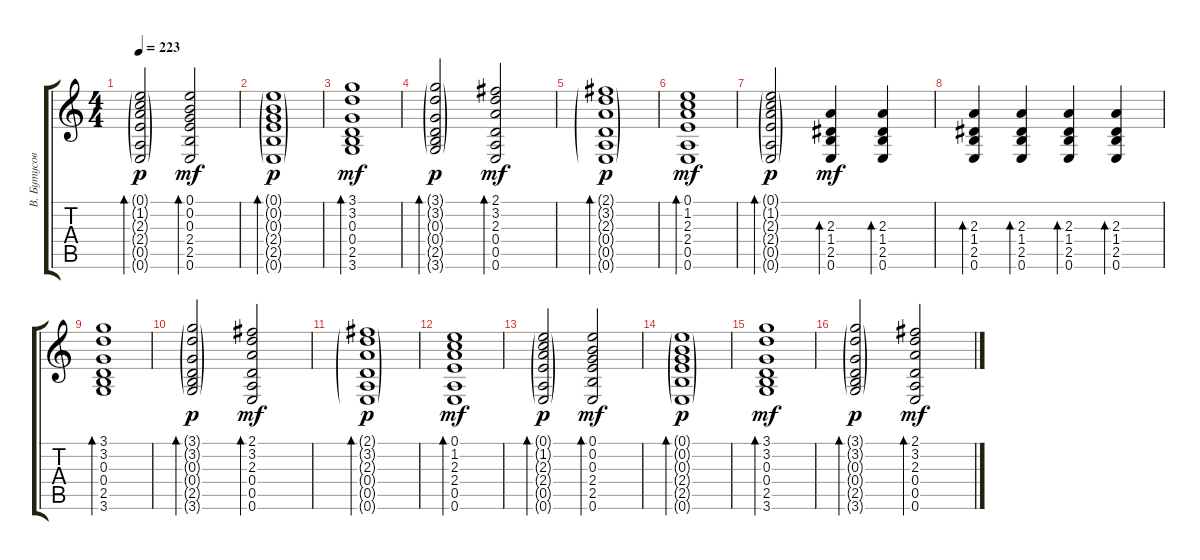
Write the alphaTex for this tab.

\track ("В. Бутусов (ритм)" "В. Бутусов") {instrument electricguitarclean}
\staff {score tabs}
\tuning (E4 B3 G3 D3 A2 E2) {hide}
\ts (4 4)
\tempo 223
\clef g2
\ks c
(0.1{g} 1.2{g} 2.3{g} 2.4{g} 0.5{g} 0.6{g}).2{bd 60 dy p} (0.1 0.2 0.3 2.4 2.5 0.6).2{bd 60 dy mf} |
(0.1{g} 0.2{g} 0.3{g} 2.4{g} 2.5{g} 0.6{g}).1{bd 60 dy p} |
(3.1 3.2 0.3 0.4 2.5 3.6).1{bd 60 dy mf} |
(3.1{g} 3.2{g} 0.3{g} 0.4{g} 2.5{g} 3.6{g}).2{bd 60 dy p} (2.1 3.2 2.3 0.4 0.5 0.6).2{bd 60 dy mf} |
(2.1{g} 3.2{g} 2.3{g} 0.4{g} 0.5{g} 0.6{g}).1{bd 60 dy p} |
(0.1 1.2 2.3 2.4 0.5 0.6).1{bd 60 dy mf} |
(0.1{g} 1.2{g} 2.3{g} 2.4{g} 0.5{g} 0.6{g}).2{bd 60 dy p} (2.3 1.4 2.5 0.6).4{bd 60 dy mf} (2.3 1.4 2.5 0.6).4{bd 60} |
(2.3 1.4 2.5 0.6).4{bd 60} (2.3 1.4 2.5 0.6).4{bd 60} (2.3 1.4 2.5 0.6).4{bd 60} (2.3 1.4 2.5 0.6).4{bd 60} |
(3.1 3.2 0.3 0.4 2.5 3.6).1{bd 60} |
(3.1{g} 3.2{g} 0.3{g} 0.4{g} 2.5{g} 3.6{g}).2{bd 60 dy p} (2.1 3.2 2.3 0.4 0.5 0.6).2{bd 60 dy mf} |
(2.1{g} 3.2{g} 2.3{g} 0.4{g} 0.5{g} 0.6{g}).1{bd 60 dy p} |
(0.1 1.2 2.3 2.4 0.5 0.6).1{bd 60 dy mf} |
(0.1{g} 1.2{g} 2.3{g} 2.4{g} 0.5{g} 0.6{g}).2{bd 60 dy p} (0.1 0.2 0.3 2.4 2.5 0.6).2{bd 60 dy mf} |
(0.1{g} 0.2{g} 0.3{g} 2.4{g} 2.5{g} 0.6{g}).1{bd 60 dy p} |
(3.1 3.2 0.3 0.4 2.5 3.6).1{bd 60 dy mf} |
(3.1{g} 3.2{g} 0.3{g} 0.4{g} 2.5{g} 3.6{g}).2{bd 60 dy p} (2.1 3.2 2.3 0.4 0.5 0.6).2{bd 60 dy mf}
